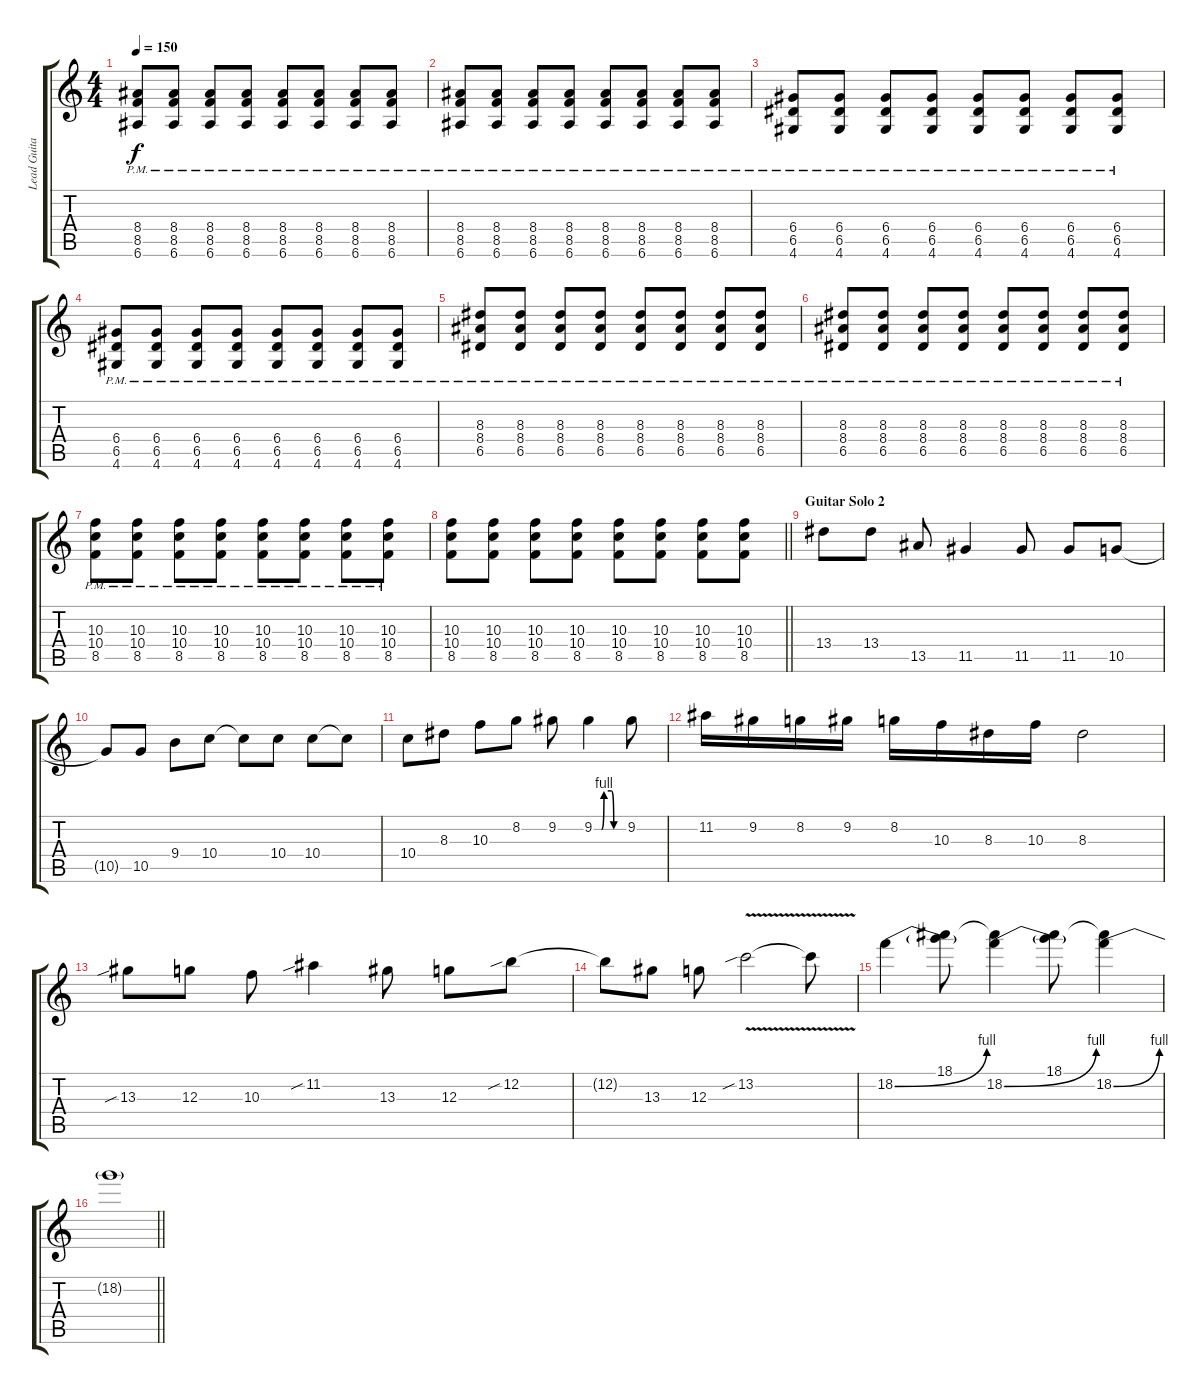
\track ("Lead Guitar" "Lead Guita") {instrument distortionguitar}
\staff {score tabs}
\tuning (E4 B3 G3 D3 A2 E2) {hide}
\ts (4 4)
\tempo 150
\clef g2
\ks c
(8.4{pm} 8.5{pm} 6.6{pm}).8{dy f} (8.4{pm} 8.5{pm} 6.6{pm}).8 (8.4{pm} 8.5{pm} 6.6{pm}).8 (8.4{pm} 8.5{pm} 6.6{pm}).8 (8.4{pm} 8.5{pm} 6.6{pm}).8 (8.4{pm} 8.5{pm} 6.6{pm}).8 (8.4{pm} 8.5{pm} 6.6{pm}).8 (8.4{pm} 8.5{pm} 6.6{pm}).8 |
(8.4{pm} 8.5{pm} 6.6{pm}).8 (8.4{pm} 8.5{pm} 6.6{pm}).8 (8.4{pm} 8.5{pm} 6.6{pm}).8 (8.4{pm} 8.5{pm} 6.6{pm}).8 (8.4{pm} 8.5{pm} 6.6{pm}).8 (8.4{pm} 8.5{pm} 6.6{pm}).8 (8.4{pm} 8.5{pm} 6.6{pm}).8 (8.4{pm} 8.5{pm} 6.6{pm}).8 |
(6.4{pm} 6.5{pm} 4.6{pm}).8 (6.4{pm} 6.5{pm} 4.6{pm}).8 (6.4{pm} 6.5{pm} 4.6{pm}).8 (6.4{pm} 6.5{pm} 4.6{pm}).8 (6.4{pm} 6.5{pm} 4.6{pm}).8 (6.4{pm} 6.5{pm} 4.6{pm}).8 (6.4{pm} 6.5{pm} 4.6{pm}).8 (6.4{pm} 6.5{pm} 4.6{pm}).8 |
(6.4{pm} 6.5{pm} 4.6{pm}).8 (6.4{pm} 6.5{pm} 4.6{pm}).8 (6.4{pm} 6.5{pm} 4.6{pm}).8 (6.4{pm} 6.5{pm} 4.6{pm}).8 (6.4{pm} 6.5{pm} 4.6{pm}).8 (6.4{pm} 6.5{pm} 4.6{pm}).8 (6.4{pm} 6.5{pm} 4.6{pm}).8 (6.4{pm} 6.5{pm} 4.6{pm}).8 |
(8.3{pm} 8.4{pm} 6.5{pm}).8 (8.3{pm} 8.4{pm} 6.5{pm}).8 (8.3{pm} 8.4{pm} 6.5{pm}).8 (8.3{pm} 8.4{pm} 6.5{pm}).8 (8.3{pm} 8.4{pm} 6.5{pm}).8 (8.3{pm} 8.4{pm} 6.5{pm}).8 (8.3{pm} 8.4{pm} 6.5{pm}).8 (8.3{pm} 8.4{pm} 6.5{pm}).8 |
(8.3{pm} 8.4{pm} 6.5{pm}).8 (8.3{pm} 8.4{pm} 6.5{pm}).8 (8.3{pm} 8.4{pm} 6.5{pm}).8 (8.3{pm} 8.4{pm} 6.5{pm}).8 (8.3{pm} 8.4{pm} 6.5{pm}).8 (8.3{pm} 8.4{pm} 6.5{pm}).8 (8.3{pm} 8.4{pm} 6.5{pm}).8 (8.3{pm} 8.4{pm} 6.5{pm}).8 |
(10.3{pm} 10.4{pm} 8.5{pm}).8 (10.3{pm} 10.4{pm} 8.5{pm}).8 (10.3{pm} 10.4{pm} 8.5{pm}).8 (10.3{pm} 10.4{pm} 8.5{pm}).8 (10.3{pm} 10.4{pm} 8.5{pm}).8 (10.3{pm} 10.4{pm} 8.5{pm}).8 (10.3{pm} 10.4{pm} 8.5{pm}).8 (10.3{pm} 10.4{pm} 8.5{pm}).8 |
\barLineRight lightlight
(10.3 10.4 8.5).8 (10.3 10.4 8.5).8 (10.3 10.4 8.5).8 (10.3 10.4 8.5).8 (10.3 10.4 8.5).8 (10.3 10.4 8.5).8 (10.3 10.4 8.5).8 (10.3 10.4 8.5).8 |
\section ("" "Guitar Solo 2")
13.4.8{volume 15} 13.4.8 13.5.8 11.5.4 11.5.8 11.5.8 10.5.8 |
10.5{t}.8 10.5.8 9.4.8 10.4.8 10.4{t}.8 10.4.8 10.4.8 10.4{t}.8 |
10.4.8 8.3.8 10.3.8 8.2.8 9.2.8 9.2{be (custom 0 0 15 0 20 4 35 4 40 0 60 0)}.4 9.2.8 |
11.2.16 9.2.16 8.2.16 9.2.16 8.2.16 10.3.16 8.3.16 10.3.16 8.3.2 |
13.3{sib}.8 12.3.8 10.3.8 11.2{sib}.4 13.3.8 12.3.8 12.2{sib}.8 |
12.2{t}.8 13.3.8 12.3.8 13.2{v sib}.2 13.2{t}.8 |
18.2{be (bend 0 0 60 4)}.4 (18.1 18.2{t}).8 (18.1{t} 18.2{be (bend 0 0 60 4)}).4 (18.1 18.2{t}).8 (18.1{t} 18.2{be (bend 0 0 60 4)}).4 |
\barLineRight lightlight
18.2{t}.1
